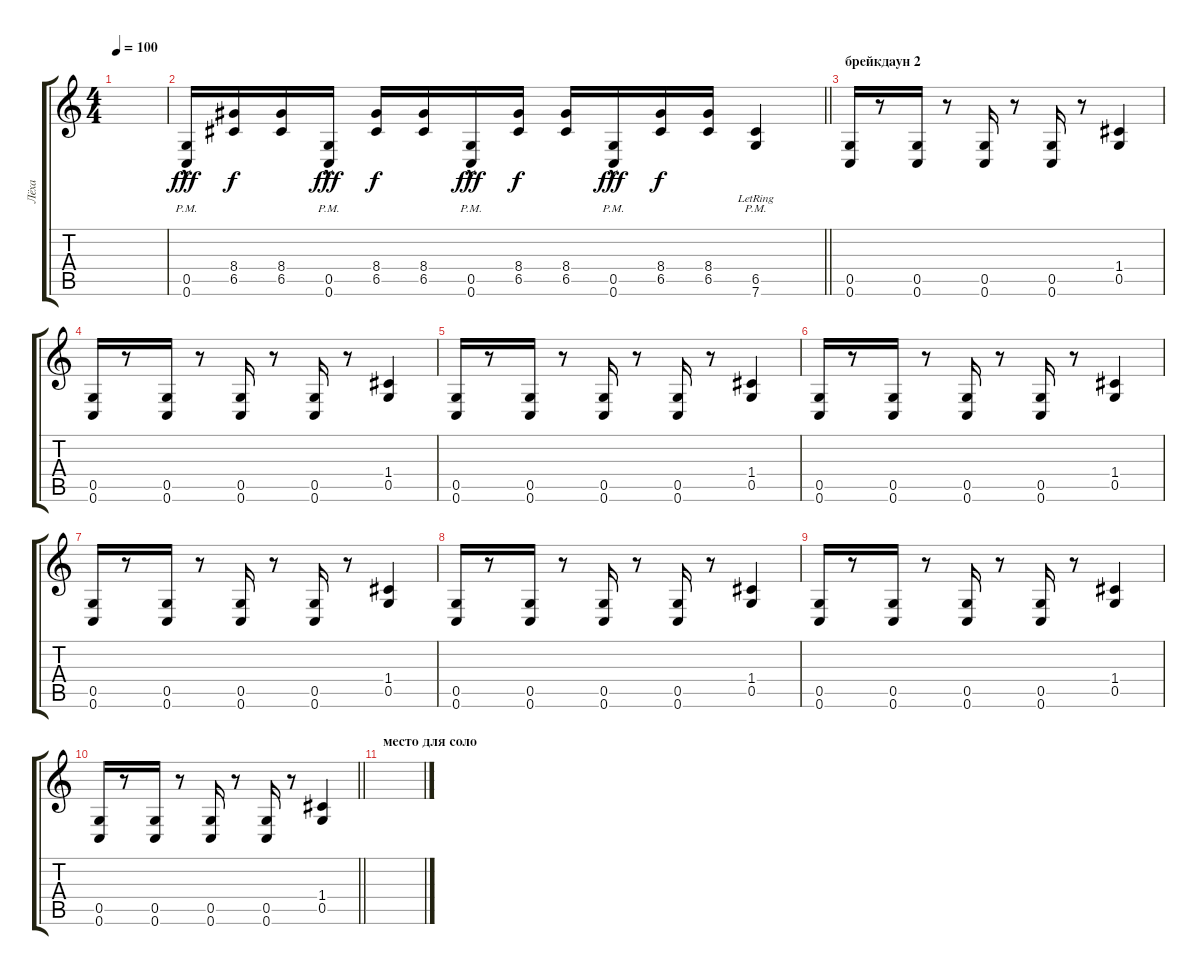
\track ("Лёха" "Лёха") {instrument distortionguitar}
\staff {score tabs}
\tuning (D4 A3 F3 C3 G2 C2) {hide}
\ts (4 4)
\tempo 100
\clef g2
\ks c
|
\barLineRight lightlight
(0.5{hac pm} 0.6{hac pm}).16{dy fff} (8.4 6.5).16{dy f} (8.4 6.5).16 (0.5{hac pm} 0.6{hac pm}).16{dy fff} (8.4 6.5).16{dy f} (8.4 6.5).16 (0.5{hac pm} 0.6{hac pm}).16{dy fff} (8.4 6.5).16{dy f} (8.4 6.5).16 (0.5{hac pm} 0.6{hac pm}).16{dy fff} (8.4 6.5).16{dy f} (8.4 6.5).16 (6.5{pm lr} 7.6{pm lr}).4 |
\section ("" "брейкдаун 2")
(0.5 0.6).16 r.8 (0.5 0.6).16 r.8 (0.5 0.6).16 r.8 (0.5 0.6).16 r.8 (1.4 0.5).4 |
(0.5 0.6).16 r.8 (0.5 0.6).16 r.8 (0.5 0.6).16 r.8 (0.5 0.6).16 r.8 (1.4 0.5).4 |
(0.5 0.6).16 r.8 (0.5 0.6).16 r.8 (0.5 0.6).16 r.8 (0.5 0.6).16 r.8 (1.4 0.5).4 |
(0.5 0.6).16 r.8 (0.5 0.6).16 r.8 (0.5 0.6).16 r.8 (0.5 0.6).16 r.8 (1.4 0.5).4 |
(0.5 0.6).16 r.8 (0.5 0.6).16 r.8 (0.5 0.6).16 r.8 (0.5 0.6).16 r.8 (1.4 0.5).4 |
(0.5 0.6).16 r.8 (0.5 0.6).16 r.8 (0.5 0.6).16 r.8 (0.5 0.6).16 r.8 (1.4 0.5).4 |
(0.5 0.6).16 r.8 (0.5 0.6).16 r.8 (0.5 0.6).16 r.8 (0.5 0.6).16 r.8 (1.4 0.5).4 |
\barLineRight lightlight
(0.5 0.6).16 r.8 (0.5 0.6).16 r.8 (0.5 0.6).16 r.8 (0.5 0.6).16 r.8 (1.4 0.5).4 |
\section ("" "место для соло")
